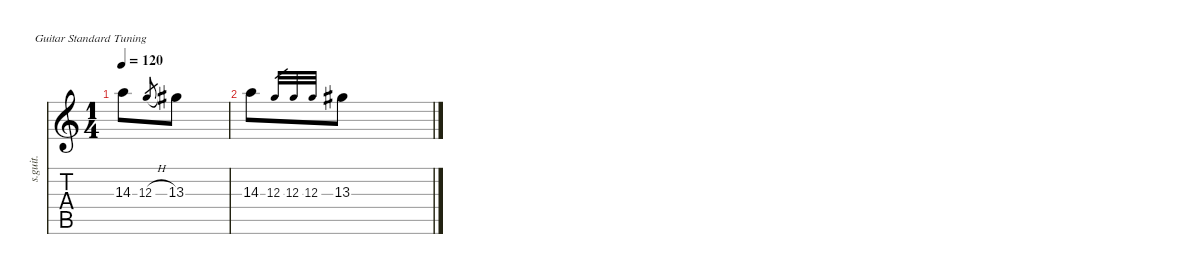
\defaultSystemsLayout 4
\hideDynamics
\bracketExtendMode nobrackets
\otherSystemsTrackNameOrientation horizontal
\track ("Steel Guitar" "s.guit.") {solo instrument acousticguitarsteel}
\staff {score tabs}
\tuning (E4 B3 G3 D3 A2 E2)
\ts (1 4)
\beaming (8 2)
\tempo 120
\clef g2
\ks c
14.3.8{dy mf instrument acousticguitarsteel beam Down} 12.3{h}.8{gr beam Up} 13.3{acc #}.8{beam Down} |
14.3.8{beam Down} 12.3.32{gr beam Up} 12.3.32{gr beam Up} 12.3.32{gr beam Up} 13.3{acc #}.8{beam Down}
